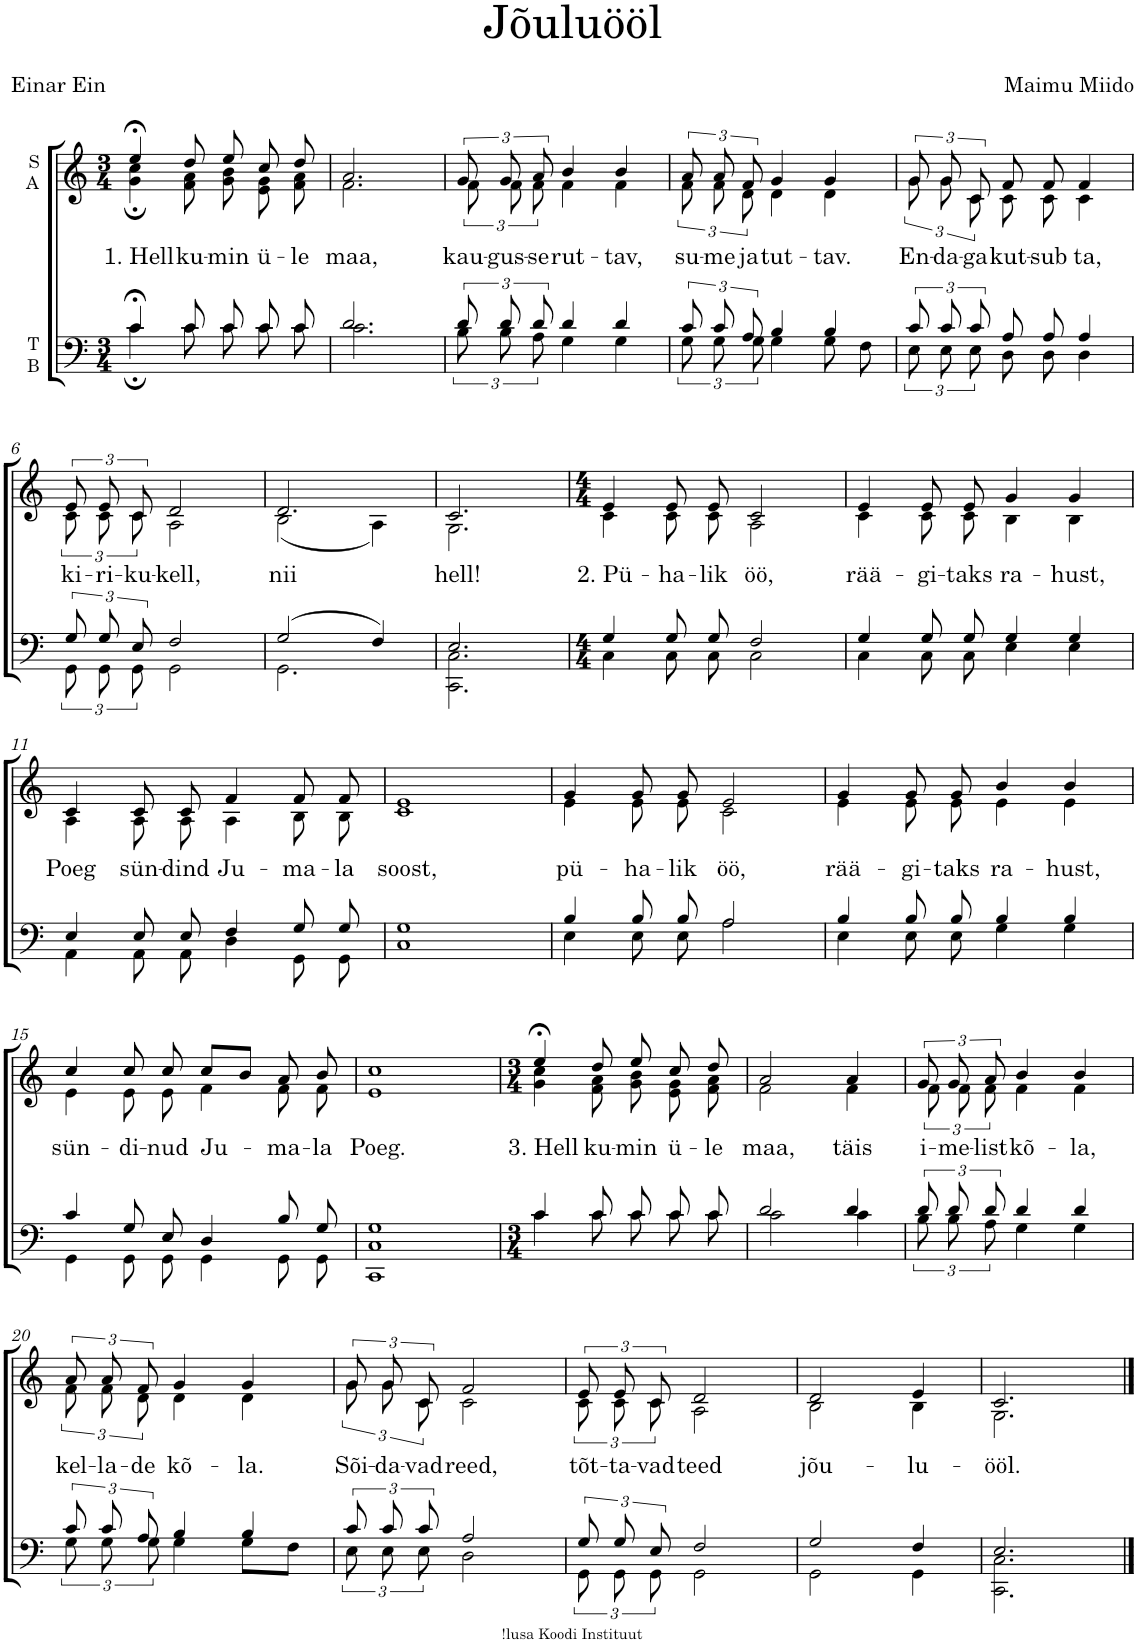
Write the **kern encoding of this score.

**kern	**kern	**text
*part2	*part1	*part1
*staff2	*staff1	*staff1
*I"T B	*I"S A	*
*clefF4	*clefG2	*
*k[]	*k[]	*
*M3/4	*M3/4	*
=1	=1	=1
*^	*	*
!	!	!	!LO:LY:b
*	*	*^	*
4c;</	4c;\	4ee;</	4g\; 4cc\;	1. Hell
!	!	!	!	!LO:LY:b
8c/	8c\	8dd/	8f\ 8a\	ku-
!	!	!	!	!LO:LY:b
8c/	8c\	8ee/	8g\ 8b\	-min
!	!	!	!	!LO:LY:b
8c/	8c\	8cc/	8e\ 8g\	ü-
!	!	!	!	!LO:LY:b
8c/	8c\	8dd/	8f\ 8a\	-le
=2	=2	=2	=2	=2
!	!	!	!	!LO:LY:b
2.d/	2.c\	2.a/	2.f\	maa,
=3	=3	=3	=3	=3
!	!	!	!	!LO:LY:b
12d/	12B\	12g/	12f\	kau-
!	!	!	!	!LO:LY:b
12d/	12B\	12g/	12f\	-gus-
!	!	!	!	!LO:LY:b
12d/	12A\	12a/	12f\	-se
!	!	!	!	!LO:LY:b
4d/	4G\	4b/	4f\	rut-
!	!	!	!	!LO:LY:b
4d/	4G\	4b/	4f\	-tav,
=4	=4	=4	=4	=4
!	!	!	!	!LO:LY:b
12c/	12G\	12a/	12f\	su-
!	!	!	!	!LO:LY:b
12c/	12G\	12a/	12f\	-me
!	!	!	!	!LO:LY:b
12A/	12G\	12f/	12d\	ja
!	!	!	!	!LO:LY:b
4B/	4G\	4g/	4d\	tut-
!	!	!	!	!LO:LY:b
4B/	8G\	4g/	4d\	-tav.
.	8F\	.	.	.
=5	=5	=5	=5	=5
!	!	!	!	!LO:LY:b
12c/	12E\	12g/	12g\	En-
!	!	!	!	!LO:LY:b
12c/	12E\	12g/	12g\	-da-
!	!	!	!	!LO:LY:b
12c/	12E\	12c/	12c\	-ga
!	!	!	!	!LO:LY:b
8A/	8D\	8f/	8c\	kut-
!	!	!	!	!LO:LY:b
8A/	8D\	8f/	8c\	-sub
!	!	!	!	!LO:LY:b
4A/	4D\	4f/	4c\	ta,
!!LO:LB:g=z	!!
=6	=6	=6	=6	=6
!	!	!	!	!LO:LY:b
12G/	12GG\	12e/	12c\	ki-
!	!	!	!	!LO:LY:b
12G/	12GG\	12e/	12c\	-ri-
!	!	!	!	!LO:LY:b
12E/	12GG\	12c/	12c\	-ku-
!	!	!	!	!LO:LY:b
2F/	2GG\	2d/	2A\	-kell,
=7	=7	=7	=7	=7
!	!	!	!	!LO:LY:b
(2G/	2.GG\	2.d/	(2B\	nii
4F/)	.	.	4A\)	.
=8	=8	=8	=8	=8
!	!	!	!	!LO:LY:b
2.E/	2.CC\ 2.C\	2.c/	2.G\	hell!
=9	=9	=9	=9	=9
*M4/4	*	*M4/4	*	*
!	!	!	!	!LO:LY:b
4G/	4C\	4e/	4c\	2. Pü-
!	!	!	!	!LO:LY:b
8G/	8C\	8e/	8c\	-ha-
!	!	!	!	!LO:LY:b
8G/	8C\	8e/	8c\	-lik
!	!	!	!	!LO:LY:b
2F/	2C\	2c/	2A\	öö,
=10	=10	=10	=10	=10
!	!	!	!	!LO:LY:b
4G/	4C\	4e/	4c\	rää-
!	!	!	!	!LO:LY:b
8G/	8C\	8e/	8c\	-gi-
!	!	!	!	!LO:LY:b
8G/	8C\	8e/	8c\	-taks
!	!	!	!	!LO:LY:b
4G/	4E\	4g/	4B\	ra-
!	!	!	!	!LO:LY:b
4G/	4E\	4g/	4B\	-hust,
!!LO:LB:g=z	!!
=11	=11	=11	=11	=11
!	!	!	!	!LO:LY:b
4E/	4AA\	4c/	4A\	Poeg
!	!	!	!	!LO:LY:b
8E/	8AA\	8c/	8A\	sün-
!	!	!	!	!LO:LY:b
8E/	8AA\	8c/	8A\	-dind
!	!	!	!	!LO:LY:b
4F/	4D\	4f/	4A\	Ju-
!	!	!	!	!LO:LY:b
8G/	8GG\	8f/	8B\	-ma-
!	!	!	!	!LO:LY:b
8G/	8GG\	8f/	8B\	-la
=12	=12	=12	=12	=12
!	!	!	!	!LO:LY:b
1G	1C	1e	1c	soost,
=13	=13	=13	=13	=13
!	!	!	!	!LO:LY:b
4B/	4E\	4g/	4e\	pü-
!	!	!	!	!LO:LY:b
8B/	8E\	8g/	8e\	-ha-
!	!	!	!	!LO:LY:b
8B/	8E\	8g/	8e\	-lik
!	!	!	!	!LO:LY:b
2A/	2A\	2e/	2c\	öö,
=14	=14	=14	=14	=14
!	!	!	!	!LO:LY:b
4B/	4E\	4g/	4e\	rää-
!	!	!	!	!LO:LY:b
8B/	8E\	8g/	8e\	-gi-
!	!	!	!	!LO:LY:b
8B/	8E\	8g/	8e\	-taks
!	!	!	!	!LO:LY:b
4B/	4G\	4b/	4e\	ra-
!	!	!	!	!LO:LY:b
4B/	4G\	4b/	4e\	-hust,
!!LO:LB:g=z	!!
=15	=15	=15	=15	=15
!	!	!	!	!LO:LY:b
4c/	4GG\	4cc/	4e\	sün-
!	!	!	!	!LO:LY:b
8G/	8GG\	8cc/	8e\	-di-
!	!	!	!	!LO:LY:b
8E/	8GG\	8cc/	8e\	-nud
!	!	!	!	!LO:LY:b
4D/	4GG\	8cc/L	4f\	Ju-
.	.	8b/J	.	.
!	!	!	!	!LO:LY:b
8B/	8GG\	8a/	8f\	-ma-
!	!	!	!	!LO:LY:b
8G/	8GG\	8b/	8f\	-la
=16	=16	=16	=16	=16
!	!	!	!	!LO:LY:b
1G	1CC 1C	1cc	1e	Poeg.
=17	=17	=17	=17	=17
*M3/4	*	*M3/4	*	*
!	!	!	!	!LO:LY:b
4c/	4c\	4ee;</	4g\ 4cc\	3. Hell
!	!	!	!	!LO:LY:b
8c/	8c\	8dd/	8f\ 8a\	ku-
!	!	!	!	!LO:LY:b
8c/	8c\	8ee/	8g\ 8b\	-min
!	!	!	!	!LO:LY:b
8c/	8c\	8cc/	8e\ 8g\	ü-
!	!	!	!	!LO:LY:b
8c/	8c\	8dd/	8f\ 8a\	-le
=18	=18	=18	=18	=18
!	!	!	!	!LO:LY:b
2d/	2c\	2a/	2f\	maa,
!	!	!	!	!LO:LY:b
4d/	4c\	4a/	4f\	täis
=19	=19	=19	=19	=19
!	!	!	!	!LO:LY:b
12d/	12B\	12g/	12f\	i-
!	!	!	!	!LO:LY:b
12d/	12B\	12g/	12f\	-me-
!	!	!	!	!LO:LY:b
12d/	12A\	12a/	12f\	-list
!	!	!	!	!LO:LY:b
4d/	4G\	4b/	4f\	kõ-
!	!	!	!	!LO:LY:b
4d/	4G\	4b/	4f\	-la,
!!LO:LB:g=z	!!
=20	=20	=20	=20	=20
!	!	!	!	!LO:LY:b
12c/	12G\	12a/	12f\	kel-
!	!	!	!	!LO:LY:b
12c/	12G\	12a/	12f\	-la-
!	!	!	!	!LO:LY:b
12A/	12G\	12f/	12d\	-de
!	!	!	!	!LO:LY:b
4B/	4G\	4g/	4d\	kõ-
!	!	!	!	!LO:LY:b
4B/	8G\L	4g/	4d\	-la.
.	8F\J	.	.	.
=21	=21	=21	=21	=21
!	!	!	!	!LO:LY:b
12c/	12E\	12g/	12g\	Sõi-
!	!	!	!	!LO:LY:b
12c/	12E\	12g/	12g\	-da-
!	!	!	!	!LO:LY:b
12c/	12E\	12c/	12c\	-vad
!	!	!	!	!LO:LY:b
2A/	2D\	2f/	2c\	reed,
=22	=22	=22	=22	=22
!	!	!	!	!LO:LY:b
12G/	12GG\	12e/	12c\	tõt-
!	!	!	!	!LO:LY:b
12G/	12GG\	12e/	12c\	-ta-
!	!	!	!	!LO:LY:b
12E/	12GG\	12c/	12c\	-vad
!	!	!	!	!LO:LY:b
2F/	2GG\	2d/	2A\	teed
=23	=23	=23	=23	=23
!	!	!	!	!LO:LY:b
2G/	2GG\	2d/	2B\	jõu-
!	!	!	!	!LO:LY:b
4F/	4GG\	4e/	4B\	-lu-
=24	=24	=24	=24	=24
!	!	!	!	!LO:LY:b
2.E/	2.CC\ 2.C\	2.c/	2.G\	-ööl.
*v	*v	*	*	*
*	*v	*v	*
==	==	==
*-	*-	*-
